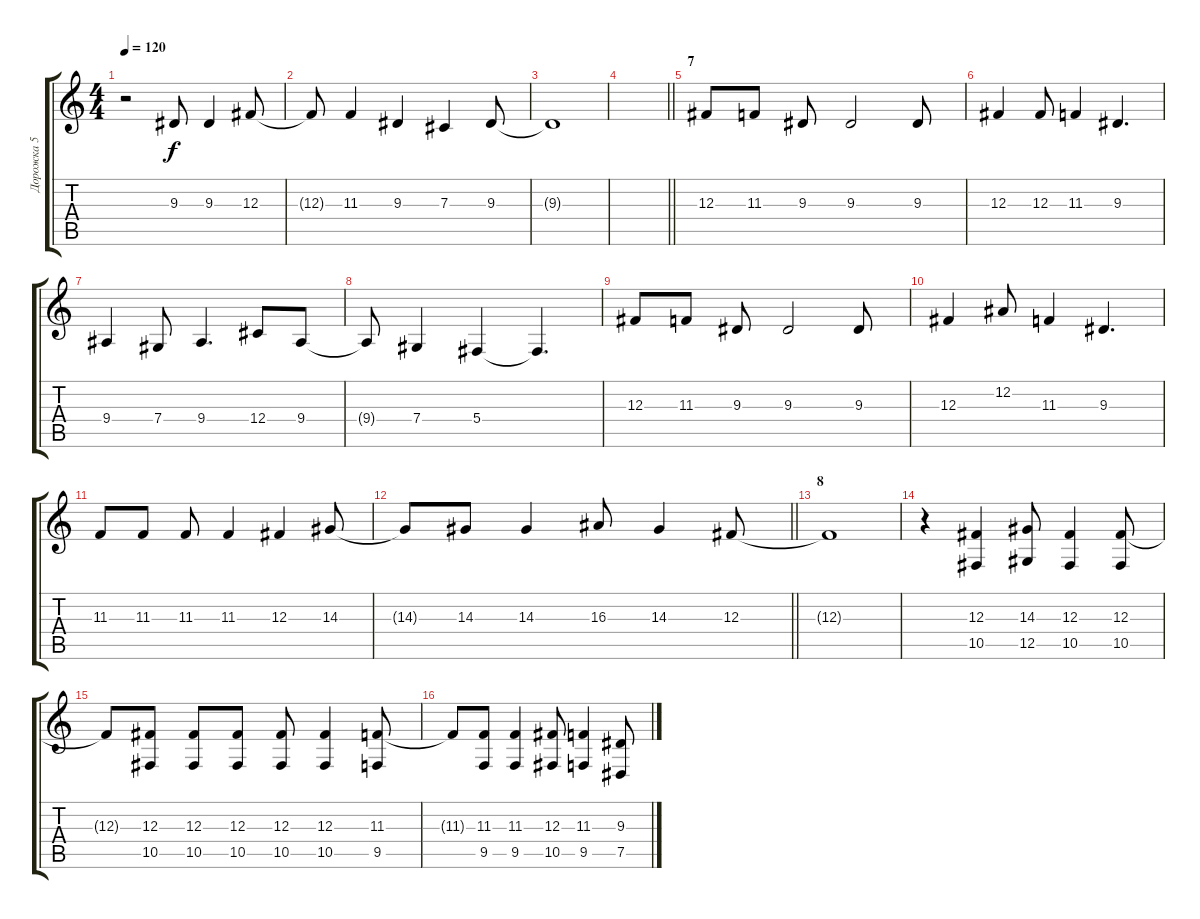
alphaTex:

\track ("Дорожка 5" "Дорожка 5") {instrument choiraahs}
\staff {score tabs}
\tuning (Eb4 Bb3 Gb3 Db3 Ab2 Eb2) {hide}
\ts (4 4)
\tempo 120
\clef g2
\ks c
r.2{dy f} 9.3.8 9.3.4 12.3.8 |
12.3{t}.8 11.3.4 9.3.4 7.3.4 9.3.8 |
9.3{t}.1 |
\barLineRight lightlight
|
\section ("" "7")
12.3.8 11.3.8 9.3.8 9.3.2 9.3.8 |
12.3.4 12.3.8 11.3.4 9.3.4{d} |
9.4.4 7.4.8 9.4.4{d} 12.4.8 9.4.8 |
9.4{t}.8 7.4.4 5.4.4 5.4{t}.4{d} |
12.3.8 11.3.8 9.3.8 9.3.2 9.3.8 |
12.3.4 12.2.8 11.3.4 9.3.4{d} |
11.3.8 11.3.8 11.3.8 11.3.4 12.3.4 14.3.8 |
\barLineRight lightlight
14.3{t}.8 14.3.8 14.3.4 16.3.8 14.3.4 12.3.8 |
\section ("" "8")
12.3{t}.1 |
r.4 (12.3 10.5).4 (14.3 12.5).8 (12.3 10.5).4 (12.3 10.5).8 |
12.3{t}.8 (12.3 10.5).8 (12.3 10.5).8 (12.3 10.5).8 (12.3 10.5).8 (12.3 10.5).4 (11.3 9.5).8 |
11.3{t}.8 (11.3 9.5).8 (11.3 9.5).4 (12.3 10.5).8 (11.3 9.5).4 (9.3 7.5).8
